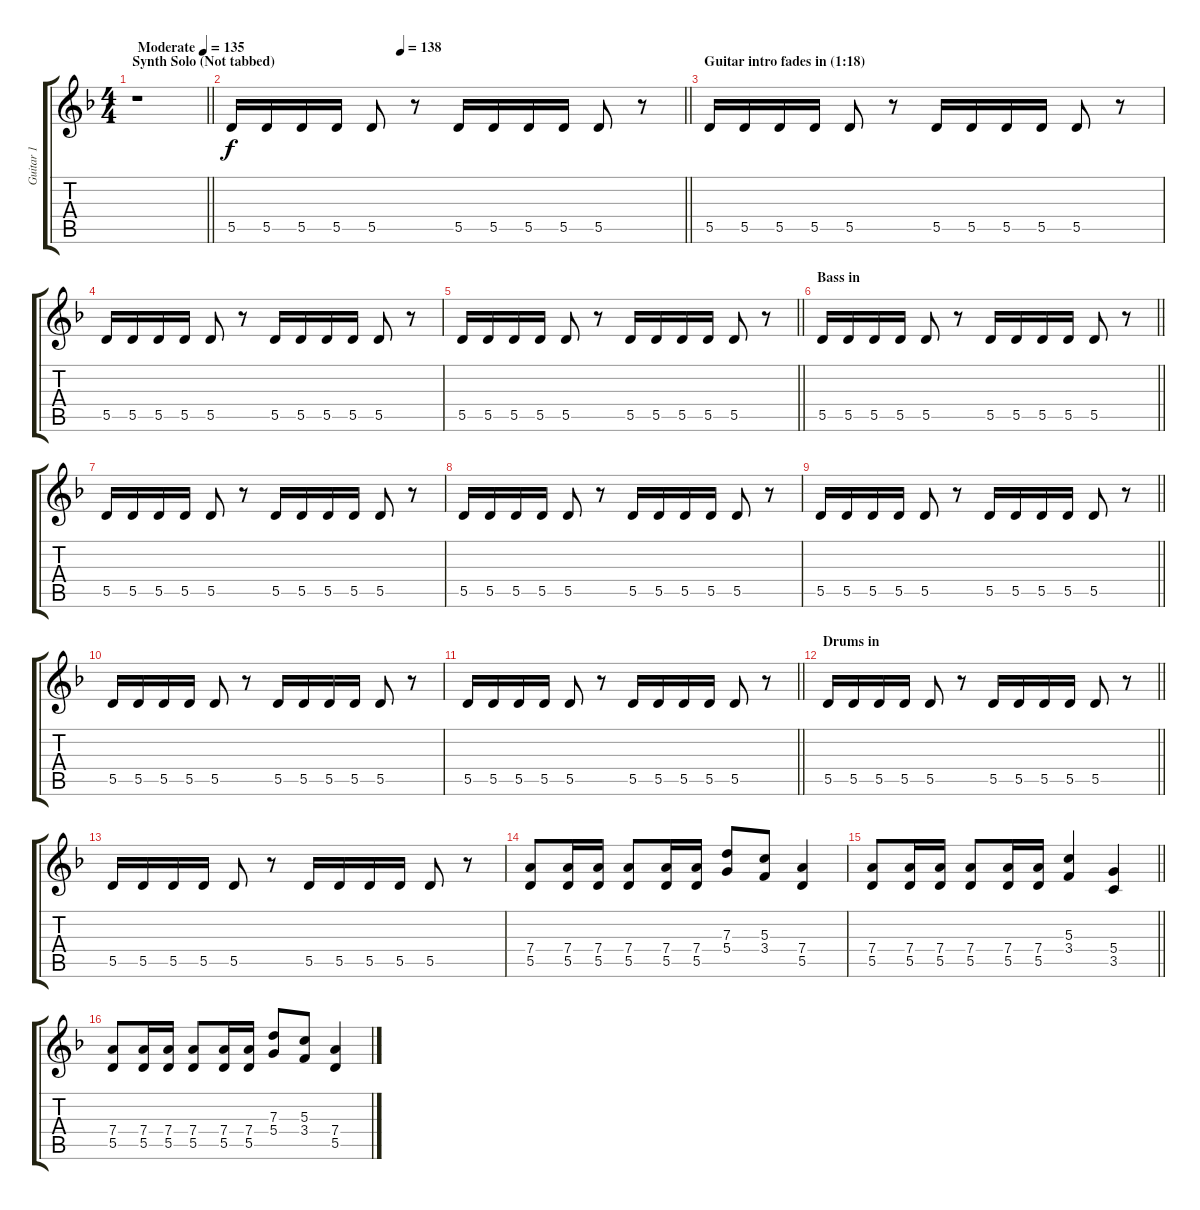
\track ("Guitar 1" "Guitar 1") {instrument overdrivenguitar}
\staff {score tabs}
\tuning (E4 B3 G3 D3 A2 E2) {hide}
\ts (4 4)
\section ("" "Synth Solo (Not tabbed)")
\tempo (135 "Moderate")
\clef g2
\barLineRight lightlight
\ks f
r.1{dy f instrument overdrivenguitar} |
\tempo (138 0.375)
\barLineRight lightlight
5.5.16 5.5.16 5.5.16 5.5.16 5.5.8 r.8 5.5.16 5.5.16 5.5.16 5.5.16 5.5.8 r.8 |
\section ("" "Guitar intro fades in (1:18)")
5.5.16 5.5.16 5.5.16 5.5.16 5.5.8 r.8 5.5.16 5.5.16 5.5.16 5.5.16 5.5.8 r.8 |
5.5.16 5.5.16 5.5.16 5.5.16 5.5.8 r.8 5.5.16 5.5.16 5.5.16 5.5.16 5.5.8 r.8 |
\barLineRight lightlight
5.5.16 5.5.16 5.5.16 5.5.16 5.5.8 r.8 5.5.16 5.5.16 5.5.16 5.5.16 5.5.8 r.8 |
\section ("" "Bass in")
\barLineRight lightlight
5.5.16 5.5.16 5.5.16 5.5.16 5.5.8 r.8 5.5.16 5.5.16 5.5.16 5.5.16 5.5.8 r.8 |
5.5.16 5.5.16 5.5.16 5.5.16 5.5.8 r.8 5.5.16 5.5.16 5.5.16 5.5.16 5.5.8 r.8 |
5.5.16 5.5.16 5.5.16 5.5.16 5.5.8 r.8 5.5.16 5.5.16 5.5.16 5.5.16 5.5.8 r.8 |
\barLineRight lightlight
5.5.16 5.5.16 5.5.16 5.5.16 5.5.8 r.8 5.5.16 5.5.16 5.5.16 5.5.16 5.5.8 r.8 |
5.5.16 5.5.16 5.5.16 5.5.16 5.5.8 r.8 5.5.16 5.5.16 5.5.16 5.5.16 5.5.8 r.8 |
\barLineRight lightlight
5.5.16 5.5.16 5.5.16 5.5.16 5.5.8 r.8 5.5.16 5.5.16 5.5.16 5.5.16 5.5.8 r.8 |
\section ("" "Drums in")
\barLineRight lightlight
5.5.16 5.5.16 5.5.16 5.5.16 5.5.8 r.8 5.5.16 5.5.16 5.5.16 5.5.16 5.5.8 r.8 |
5.5.16 5.5.16 5.5.16 5.5.16 5.5.8 r.8 5.5.16 5.5.16 5.5.16 5.5.16 5.5.8 r.8 |
(7.4 5.5).8 (7.4 5.5).16 (7.4 5.5).16 (7.4 5.5).8 (7.4 5.5).16 (7.4 5.5).16 (7.3 5.4).8 (5.3 3.4).8 (7.4 5.5).4 |
\barLineRight lightlight
(7.4 5.5).8 (7.4 5.5).16 (7.4 5.5).16 (7.4 5.5).8 (7.4 5.5).16 (7.4 5.5).16 (5.3 3.4).4 (5.4 3.5).4 |
(7.4 5.5).8 (7.4 5.5).16 (7.4 5.5).16 (7.4 5.5).8 (7.4 5.5).16 (7.4 5.5).16 (7.3 5.4).8 (5.3 3.4).8 (7.4 5.5).4
